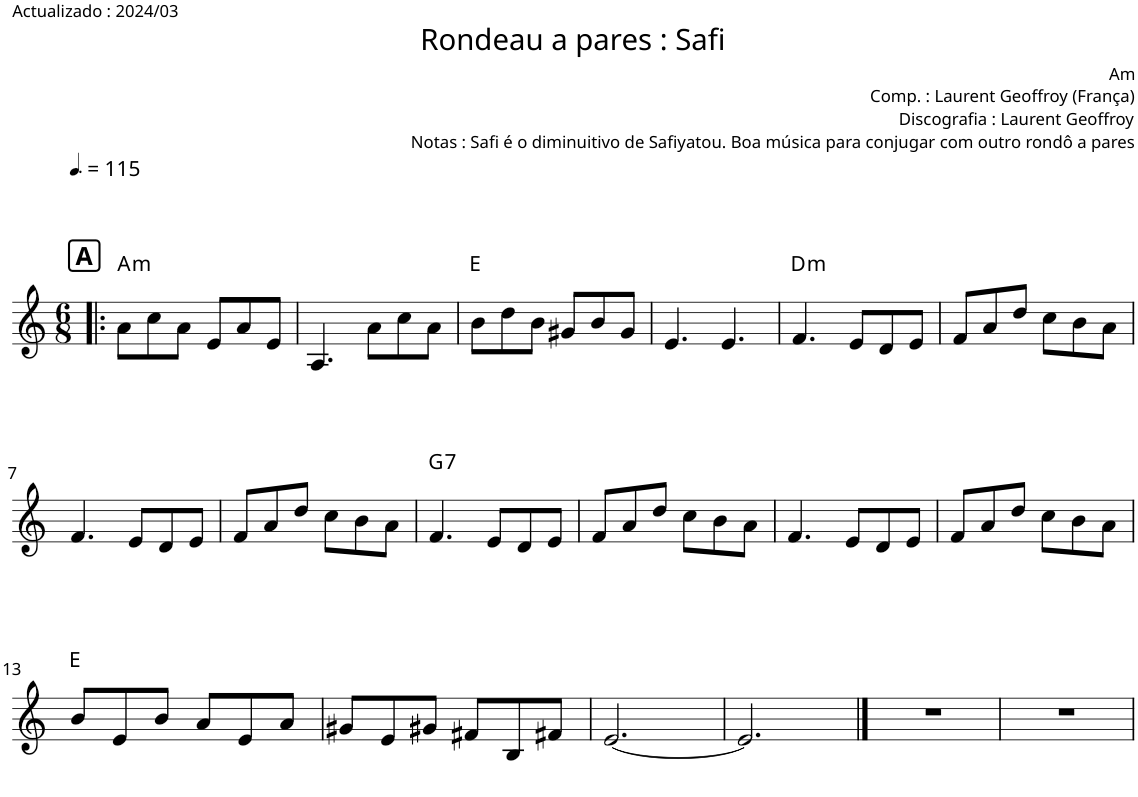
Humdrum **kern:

**kern	**harte
*part1	*part1
*staff1	*
*I"Piano	*
*I'Pno.	*
*clefG2	*
*k[]	*
*M6/8	*
*MM173	*
!!LO:REH:place=s1:a:B:cj:fs=12:t=A
=1!|:	=1!|:
!	!LO:H:kt=m
8a\L	A:min
8cc\	.
8a\J	.
8e/L	.
8a/	.
8e/J	.
=2	=2
4.A/	.
8a\L	.
8cc\	.
8a\J	.
=3	=3
8b\L	E:maj
8dd\	.
8b\J	.
8g#X/L	.
8b/	.
8g#/J	.
=4	=4
4.e/	.
4.e/	.
=5	=5
!	!LO:H:kt=m
4.f/	D:min
8e/L	.
8d/	.
8e/J	.
=6	=6
8f/L	.
8a/	.
8dd/J	.
8cc\L	.
8b\	.
8a\J	.
!!LO:LB:g=z
=7	=7
4.f/	.
8e/L	.
8d/	.
8e/J	.
=8	=8
8f/L	.
8a/	.
8dd/J	.
8cc\L	.
8b\	.
8a\J	.
=9	=9
!	!LO:H:kt=7
4.f/	G:7
8e/L	.
8d/	.
8e/J	.
=10	=10
8f/L	.
8a/	.
8dd/J	.
8cc\L	.
8b\	.
8a\J	.
=11	=11
4.f/	.
8e/L	.
8d/	.
8e/J	.
=12	=12
8f/L	.
8a/	.
8dd/J	.
8cc\L	.
8b\	.
8a\J	.
!!LO:LB:g=z
=13	=13
8b/L	E:maj
8e/	.
8b/J	.
8a/L	.
8e/	.
8a/J	.
=14	=14
8g#X/L	.
8e/	.
8g#X/J	.
8f#X/L	.
8B/	.
8f#X/J	.
=15	=15
[2.e/	.
=16	=16
2.e/]	.
==17	==17
2.r	.
=18	=18
2.r	.
=	=
*-	*-
